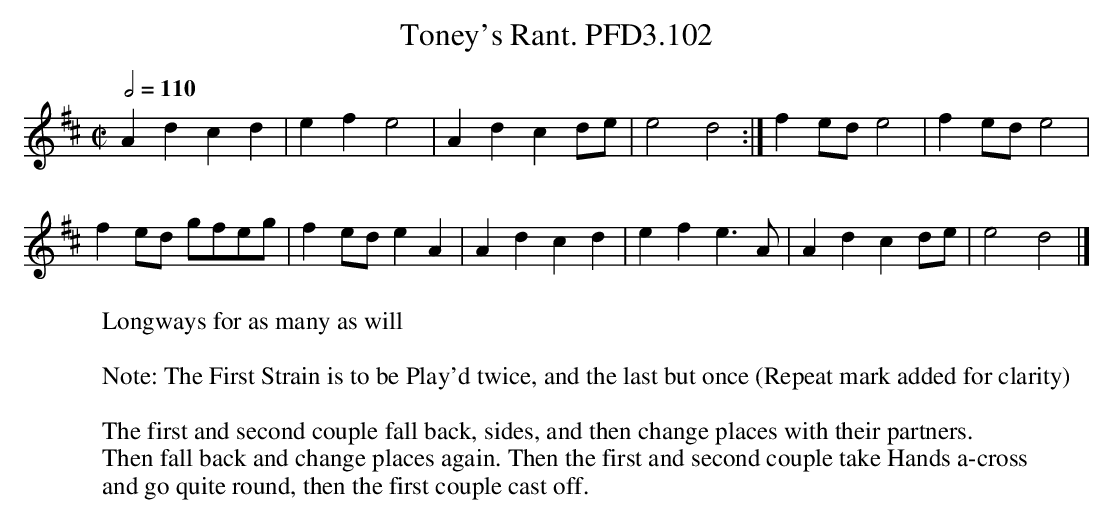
X:1
T:Toney's Rant. PFD3.102
W:Longways for as many as will
M:C|
L:1/4
Q:1/2=110
K:D
Ad cd|ef e2|Ad cd/e/|e2d2:|fe/d/ e2|fe/d/ e2|
fe/d/ g/f/e/g/|fe/d/ eA|Adcd|ef e3/ A/|Ad c d/e/|e2d2|]
W:
W:Note: The First Strain is to be Play'd twice, and the last but once (Repeat mark added for clarity)
W:
W:The first and second couple fall back, sides, and then change places with their partners.
W:Then fall back and change places again. Then the first and second couple take Hands a-cross
W:and go quite round, then the first couple cast off.
